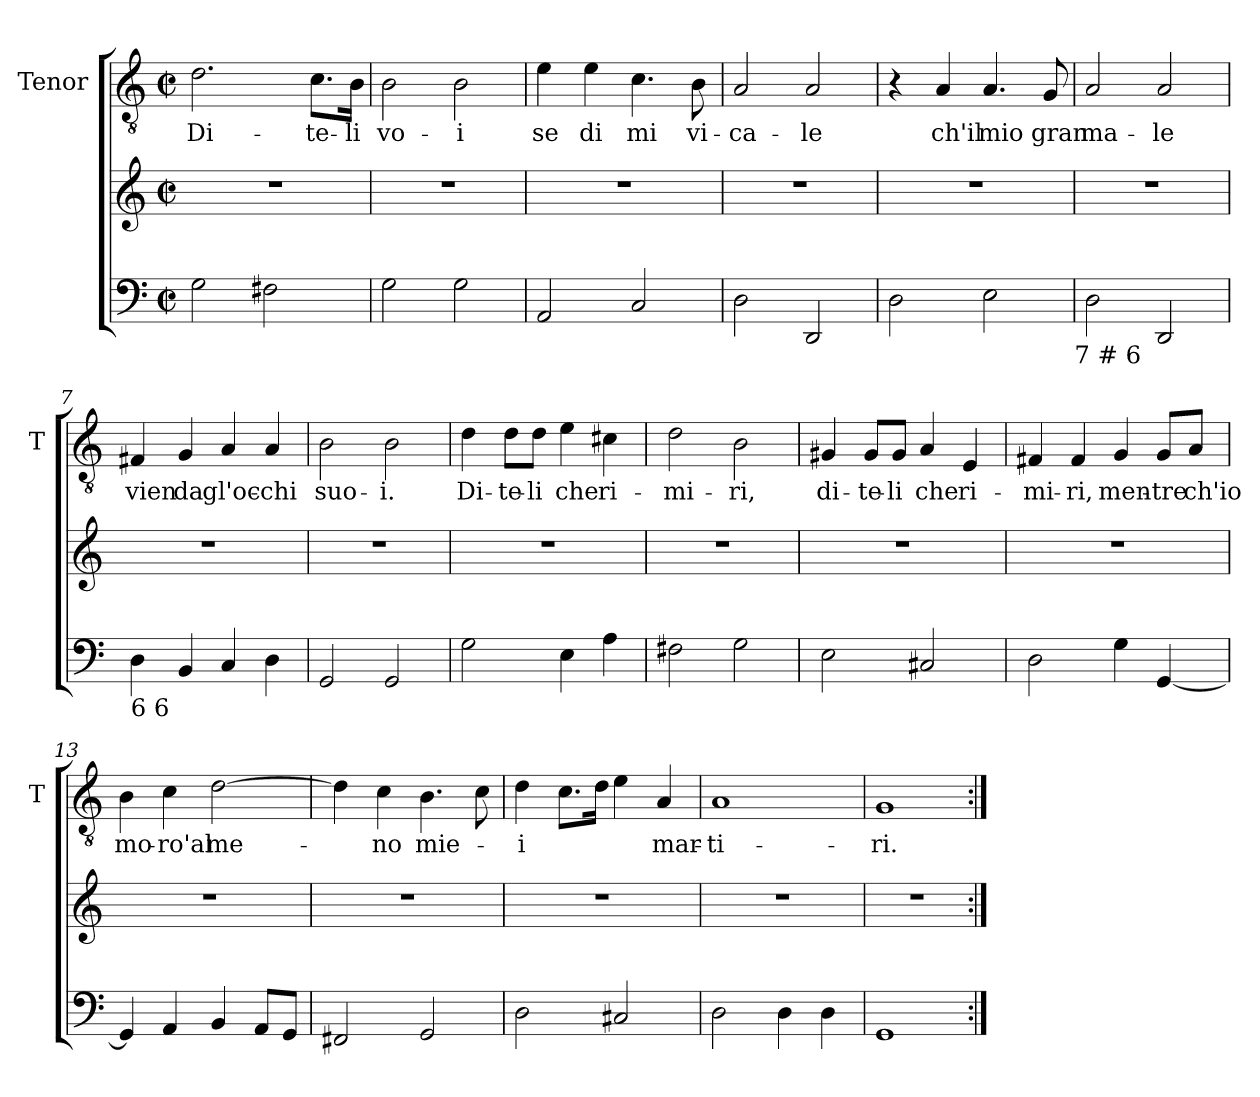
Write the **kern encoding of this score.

**kern	**kern	**kern	**text
*part2	*part2	*part1	*part1
*staff3	*staff2	*staff1	*staff1
*	*	*I"Tenor	*
*	*	*I'T	*
*clefF4	*clefG2	*clefGv2	*
*k[]	*k[]	*k[]	*
*C:	*C:	*C:	*
*M2/2	*M2/2	*M2/2	*
*met(c|)	*met(c|)	*met(c|)	*
=1	=1	=1	=1
2G\	1r	2.d\	Di-
2F#X\	.	.	.
.	.	8.c\L	-te-
.	.	16B\Jk	-li
=2	=2	=2	=2
2G\	1r	2B\	vo-
2G\	.	2B\	-i
=3	=3	=3	=3
2AA/	1r	4e\	se
.	.	4e\	di
2C/	.	4.c\	mi
.	.	8B\	vi-
=4	=4	=4	=4
2D\	1r	2A/	-ca-
2DD/	.	2A/	-le
!!LO:LB:g=z
=5	=5	=5	=5
2D\	1r	4r	.
.	.	4A/	ch'il
2E\	.	4.A/	mio
.	.	8G/	gran
!LO:TX:b:t=7      #  6	!	!	!
=6	=6	=6	=6
2D\	1r	2A/	ma-
2DD/	.	2A/	-le
=7	=7	=7	=7
!LO:TX:b:t=6       6	!	!	!
4D\	1r	4F#X/	vien
4BB/	.	4G/	da
4C/	.	4A/	gl'oc-
4D\	.	4A/	-chi
=8	=8	=8	=8
2GG/	1r	2B\	suo-
2GG/	.	2B\	-i.
!!LO:LB:g=z
=9	=9	=9	=9
2G\	1r	4d\	Di-
.	.	8d\L	-te-
.	.	8d\J	-li
4E\	.	4e\	che
4A\	.	4c#X\	ri-
=10	=10	=10	=10
2F#X\	1r	2d\	-mi-
2G\	.	2B\	-ri,
=11	=11	=11	=11
2E\	1r	4G#X/	di-
.	.	8G#/L	-te-
.	.	8G#/J	-li
2C#X/	.	4A/	che
.	.	4E/	ri-
=12	=12	=12	=12
2D\	1r	4F#X/	-mi-
.	.	4F#/	-ri,
4G\	.	4G/	men-
[4GG/	.	8G/L	-tre
.	.	8A/J	ch'io
!!LO:LB:g=z
=13	=13	=13	=13
4GG/]	1r	4B\	mo-
4AA/	.	4c\	-ro'al
4BB/	.	[2d\	me-
8AA/L	.	.	.
8GG/J	.	.	.
=14	=14	=14	=14
2FF#X/	1r	4d\]	.
.	.	4c\	-no
2GG/	.	4.B\	mie-
.	.	8c\	.
=15	=15	=15	=15
2D\	1r	4d\	-i
.	.	8.c\L	.
.	.	16d\Jk	.
2C#X/	.	4e\	.
.	.	4A/	mar-
=16	=16	=16	=16
2D\	1r	1A	-ti-
4D\	.	.	.
4D\	.	.	.
=17	=17	=17	=17
1GG	1r	1G	-ri.
=:|!	=:|!	=:|!	=:|!
*-	*-	*-	*-
